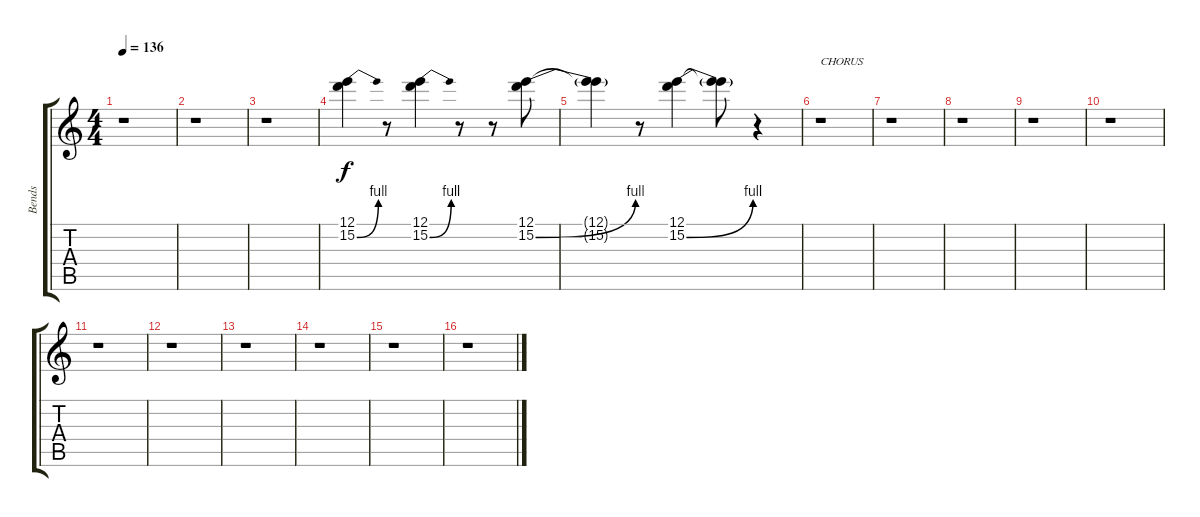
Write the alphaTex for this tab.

\track ("Bends" "Bends") {instrument distortionguitar}
\staff {score tabs}
\tuning (E4 B3 G3 D3 A2 E2) {hide}
\ts (4 4)
\tempo 136
\clef g2
\ks c
r.1{dy f} |
r.1 |
r.1 |
(12.1 15.2{be (bend 0 0 60 4)}).4 r.8 (12.1 15.2{be (bend 0 0 60 4)}).4 r.8 r.8 (12.1 15.2{be (bend 0 0 60 4)}).8 |
(12.1{t} 15.2{t}).4 r.8 (12.1 15.2{be (bend 0 0 60 4)}).4 (12.1{t} 15.2{t}).8 r.4 |
r.1{txt "CHORUS"} |
r.1 |
r.1 |
r.1 |
r.1 |
r.1 |
r.1 |
r.1 |
r.1 |
r.1 |
r.1
